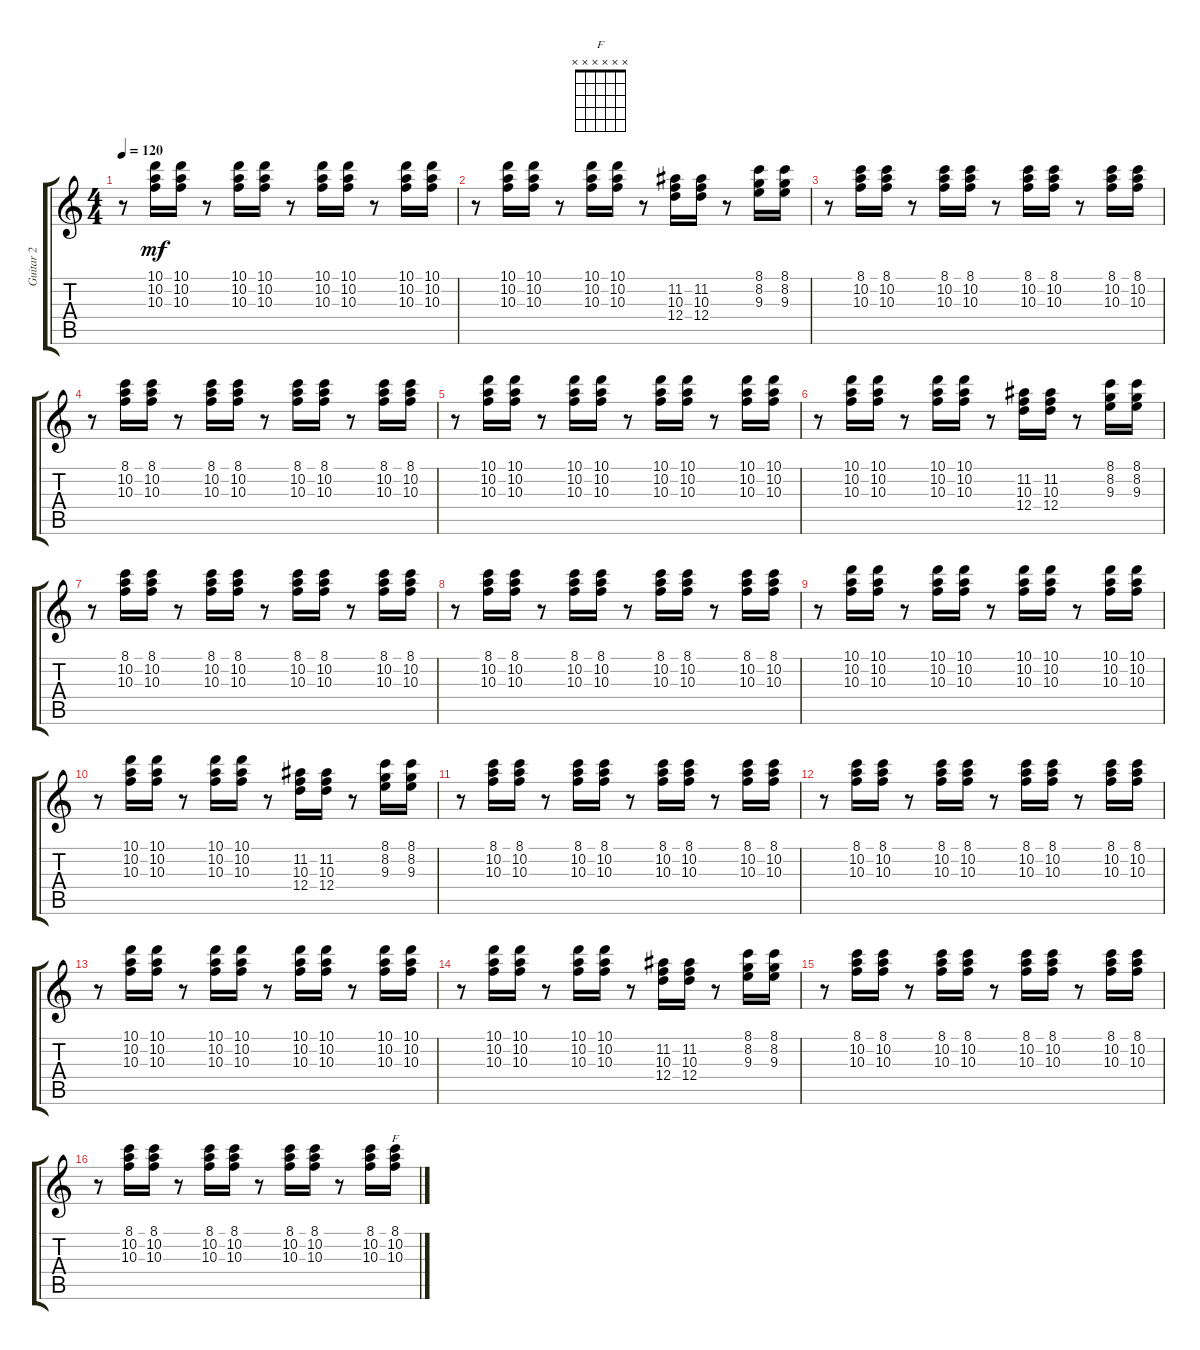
\track ("Guitar 2" "Guitar 2") {instrument distortionguitar}
\staff {score tabs}
\tuning (E4 B3 G3 D3 A2 E2) {hide}
\chord ("F" x x x x x x) {firstfret 0}
\ts (4 4)
\tempo 120
\clef g2
\ks c
r.8{dy mf} (10.1 10.2 10.3).16 (10.1 10.2 10.3).16 r.8 (10.1 10.2 10.3).16 (10.1 10.2 10.3).16 r.8 (10.1 10.2 10.3).16 (10.1 10.2 10.3).16 r.8 (10.1 10.2 10.3).16 (10.1 10.2 10.3).16 |
r.8 (10.1 10.2 10.3).16 (10.1 10.2 10.3).16 r.8 (10.1 10.2 10.3).16 (10.1 10.2 10.3).16 r.8 (11.2 10.3 12.4).16 (11.2 10.3 12.4).16 r.8 (8.1 8.2 9.3).16 (8.1 8.2 9.3).16 |
r.8 (8.1 10.2 10.3).16 (8.1 10.2 10.3).16 r.8 (8.1 10.2 10.3).16 (8.1 10.2 10.3).16 r.8 (8.1 10.2 10.3).16 (8.1 10.2 10.3).16 r.8 (8.1 10.2 10.3).16 (8.1 10.2 10.3).16 |
r.8 (8.1 10.2 10.3).16 (8.1 10.2 10.3).16 r.8 (8.1 10.2 10.3).16 (8.1 10.2 10.3).16 r.8 (8.1 10.2 10.3).16 (8.1 10.2 10.3).16 r.8 (8.1 10.2 10.3).16 (8.1 10.2 10.3).16 |
r.8 (10.1 10.2 10.3).16 (10.1 10.2 10.3).16 r.8 (10.1 10.2 10.3).16 (10.1 10.2 10.3).16 r.8 (10.1 10.2 10.3).16 (10.1 10.2 10.3).16 r.8 (10.1 10.2 10.3).16 (10.1 10.2 10.3).16 |
r.8 (10.1 10.2 10.3).16 (10.1 10.2 10.3).16 r.8 (10.1 10.2 10.3).16 (10.1 10.2 10.3).16 r.8 (11.2 10.3 12.4).16 (11.2 10.3 12.4).16 r.8 (8.1 8.2 9.3).16 (8.1 8.2 9.3).16 |
r.8 (8.1 10.2 10.3).16 (8.1 10.2 10.3).16 r.8 (8.1 10.2 10.3).16 (8.1 10.2 10.3).16 r.8 (8.1 10.2 10.3).16 (8.1 10.2 10.3).16 r.8 (8.1 10.2 10.3).16 (8.1 10.2 10.3).16 |
r.8 (8.1 10.2 10.3).16 (8.1 10.2 10.3).16 r.8 (8.1 10.2 10.3).16 (8.1 10.2 10.3).16 r.8 (8.1 10.2 10.3).16 (8.1 10.2 10.3).16 r.8 (8.1 10.2 10.3).16 (8.1 10.2 10.3).16 |
r.8 (10.1 10.2 10.3).16 (10.1 10.2 10.3).16 r.8 (10.1 10.2 10.3).16 (10.1 10.2 10.3).16 r.8 (10.1 10.2 10.3).16 (10.1 10.2 10.3).16 r.8 (10.1 10.2 10.3).16 (10.1 10.2 10.3).16 |
r.8 (10.1 10.2 10.3).16 (10.1 10.2 10.3).16 r.8 (10.1 10.2 10.3).16 (10.1 10.2 10.3).16 r.8 (11.2 10.3 12.4).16 (11.2 10.3 12.4).16 r.8 (8.1 8.2 9.3).16 (8.1 8.2 9.3).16 |
r.8 (8.1 10.2 10.3).16 (8.1 10.2 10.3).16 r.8 (8.1 10.2 10.3).16 (8.1 10.2 10.3).16 r.8 (8.1 10.2 10.3).16 (8.1 10.2 10.3).16 r.8 (8.1 10.2 10.3).16 (8.1 10.2 10.3).16 |
r.8 (8.1 10.2 10.3).16 (8.1 10.2 10.3).16 r.8 (8.1 10.2 10.3).16 (8.1 10.2 10.3).16 r.8 (8.1 10.2 10.3).16 (8.1 10.2 10.3).16 r.8 (8.1 10.2 10.3).16 (8.1 10.2 10.3).16 |
r.8 (10.1 10.2 10.3).16 (10.1 10.2 10.3).16 r.8 (10.1 10.2 10.3).16 (10.1 10.2 10.3).16 r.8 (10.1 10.2 10.3).16 (10.1 10.2 10.3).16 r.8 (10.1 10.2 10.3).16 (10.1 10.2 10.3).16 |
r.8 (10.1 10.2 10.3).16 (10.1 10.2 10.3).16 r.8 (10.1 10.2 10.3).16 (10.1 10.2 10.3).16 r.8 (11.2 10.3 12.4).16 (11.2 10.3 12.4).16 r.8 (8.1 8.2 9.3).16 (8.1 8.2 9.3).16 |
r.8 (8.1 10.2 10.3).16 (8.1 10.2 10.3).16 r.8 (8.1 10.2 10.3).16 (8.1 10.2 10.3).16 r.8 (8.1 10.2 10.3).16 (8.1 10.2 10.3).16 r.8 (8.1 10.2 10.3).16 (8.1 10.2 10.3).16 |
r.8 (8.1 10.2 10.3).16 (8.1 10.2 10.3).16 r.8 (8.1 10.2 10.3).16 (8.1 10.2 10.3).16 r.8 (8.1 10.2 10.3).16 (8.1 10.2 10.3).16 r.8 (8.1 10.2 10.3).16 (8.1 10.2 10.3).16{ch "F"}
